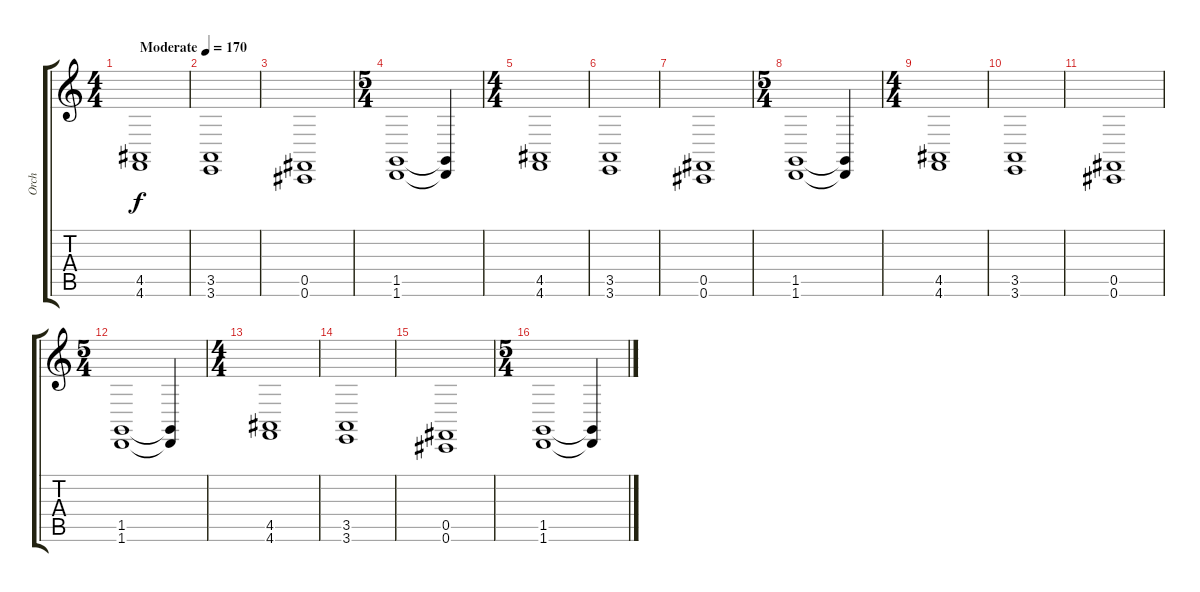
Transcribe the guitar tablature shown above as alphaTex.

\track ("Orch" "Orch") {instrument rockorgan}
\staff {score tabs}
\tuning (Db4 Ab3 E3 B2 Gb2 Db2) {hide}
\ts (4 4)
\tempo (170 "Moderate")
\clef g2
\ks c
(4.5 4.6).1{dy f instrument rockorgan} |
(3.5 3.6).1 |
(0.5 0.6).1 |
\ts (5 4)
(1.5 1.6).1 (1.5{t} 1.6{t}).4 |
\ts (4 4)
(4.5 4.6).1 |
(3.5 3.6).1 |
(0.5 0.6).1 |
\ts (5 4)
(1.5 1.6).1 (1.5{t} 1.6{t}).4 |
\ts (4 4)
(4.5 4.6).1 |
(3.5 3.6).1 |
(0.5 0.6).1 |
\ts (5 4)
(1.5 1.6).1 (1.5{t} 1.6{t}).4 |
\ts (4 4)
(4.5 4.6).1 |
(3.5 3.6).1 |
(0.5 0.6).1 |
\ts (5 4)
(1.5 1.6).1 (1.5{t} 1.6{t}).4
